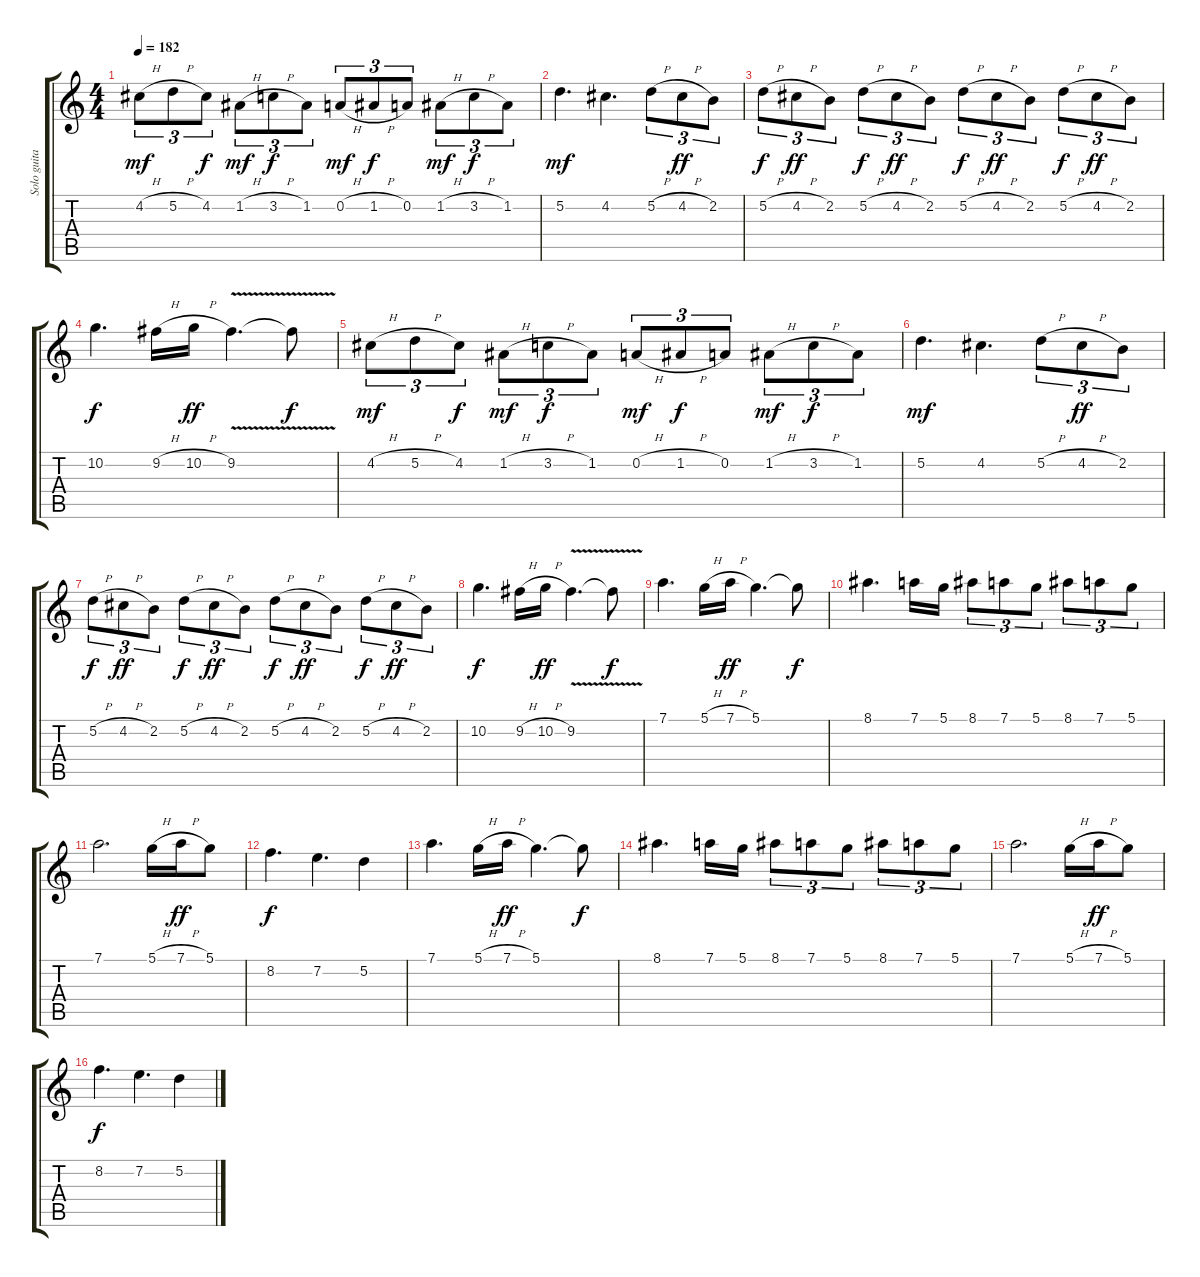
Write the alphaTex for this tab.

\track ("Solo guitar 2" "Solo guita") {instrument distortionguitar}
\staff {score tabs}
\tuning (D4 A3 F3 C3 G2 D2) {hide}
\ts (4 4)
\tempo 182
\clef g2
\ks c
4.2{h}.8{tu (3 2) dy mf} 5.2{h}.8{tu (3 2)} 4.2.8{tu (3 2) dy f} 1.2{h}.8{tu (3 2) dy mf} 3.2{h}.8{tu (3 2) dy f} 1.2.8{tu (3 2)} 0.2{h}.8{tu (3 2) dy mf} 1.2{h}.8{tu (3 2) dy f} 0.2.8{tu (3 2)} 1.2{h}.8{tu (3 2) dy mf} 3.2{h}.8{tu (3 2) dy f} 1.2.8{tu (3 2)} |
5.2.4{d dy mf} 4.2.4{d} 5.2{h}.8{tu (3 2)} 4.2{h}.8{tu (3 2) dy ff} 2.2.8{tu (3 2)} |
5.2{h}.8{tu (3 2) dy f} 4.2{h}.8{tu (3 2) dy ff} 2.2.8{tu (3 2)} 5.2{h}.8{tu (3 2) dy f} 4.2{h}.8{tu (3 2) dy ff} 2.2.8{tu (3 2)} 5.2{h}.8{tu (3 2) dy f} 4.2{h}.8{tu (3 2) dy ff} 2.2.8{tu (3 2)} 5.2{h}.8{tu (3 2) dy f} 4.2{h}.8{tu (3 2) dy ff} 2.2.8{tu (3 2)} |
10.2.4{d dy f} 9.2{h}.16 10.2{h}.16{dy ff} 9.2{v}.4{d} 9.2{t}.8{dy f} |
4.2{h}.8{tu (3 2) dy mf} 5.2{h}.8{tu (3 2)} 4.2.8{tu (3 2) dy f} 1.2{h}.8{tu (3 2) dy mf} 3.2{h}.8{tu (3 2) dy f} 1.2.8{tu (3 2)} 0.2{h}.8{tu (3 2) dy mf} 1.2{h}.8{tu (3 2) dy f} 0.2.8{tu (3 2)} 1.2{h}.8{tu (3 2) dy mf} 3.2{h}.8{tu (3 2) dy f} 1.2.8{tu (3 2)} |
5.2.4{d dy mf} 4.2.4{d} 5.2{h}.8{tu (3 2)} 4.2{h}.8{tu (3 2) dy ff} 2.2.8{tu (3 2)} |
5.2{h}.8{tu (3 2) dy f} 4.2{h}.8{tu (3 2) dy ff} 2.2.8{tu (3 2)} 5.2{h}.8{tu (3 2) dy f} 4.2{h}.8{tu (3 2) dy ff} 2.2.8{tu (3 2)} 5.2{h}.8{tu (3 2) dy f} 4.2{h}.8{tu (3 2) dy ff} 2.2.8{tu (3 2)} 5.2{h}.8{tu (3 2) dy f} 4.2{h}.8{tu (3 2) dy ff} 2.2.8{tu (3 2)} |
10.2.4{d dy f} 9.2{h}.16 10.2{h}.16{dy ff} 9.2{v}.4{d} 9.2{t}.8{dy f} |
7.1.4{d} 5.1{h}.16 7.1{h}.16{dy ff} 5.1.4{d} 5.1{t}.8{dy f} |
8.1.4{d} 7.1.16 5.1.16 8.1.8{tu (3 2)} 7.1.8{tu (3 2)} 5.1.8{tu (3 2)} 8.1.8{tu (3 2)} 7.1.8{tu (3 2)} 5.1.8{tu (3 2)} |
7.1.2{d} 5.1{h}.16 7.1{h}.16{dy ff} 5.1.8 |
8.2.4{d dy f} 7.2.4{d} 5.2.4 |
7.1.4{d} 5.1{h}.16 7.1{h}.16{dy ff} 5.1.4{d} 5.1{t}.8{dy f} |
8.1.4{d} 7.1.16 5.1.16 8.1.8{tu (3 2)} 7.1.8{tu (3 2)} 5.1.8{tu (3 2)} 8.1.8{tu (3 2)} 7.1.8{tu (3 2)} 5.1.8{tu (3 2)} |
7.1.2{d} 5.1{h}.16 7.1{h}.16{dy ff} 5.1.8 |
8.2.4{d dy f} 7.2.4{d} 5.2.4
